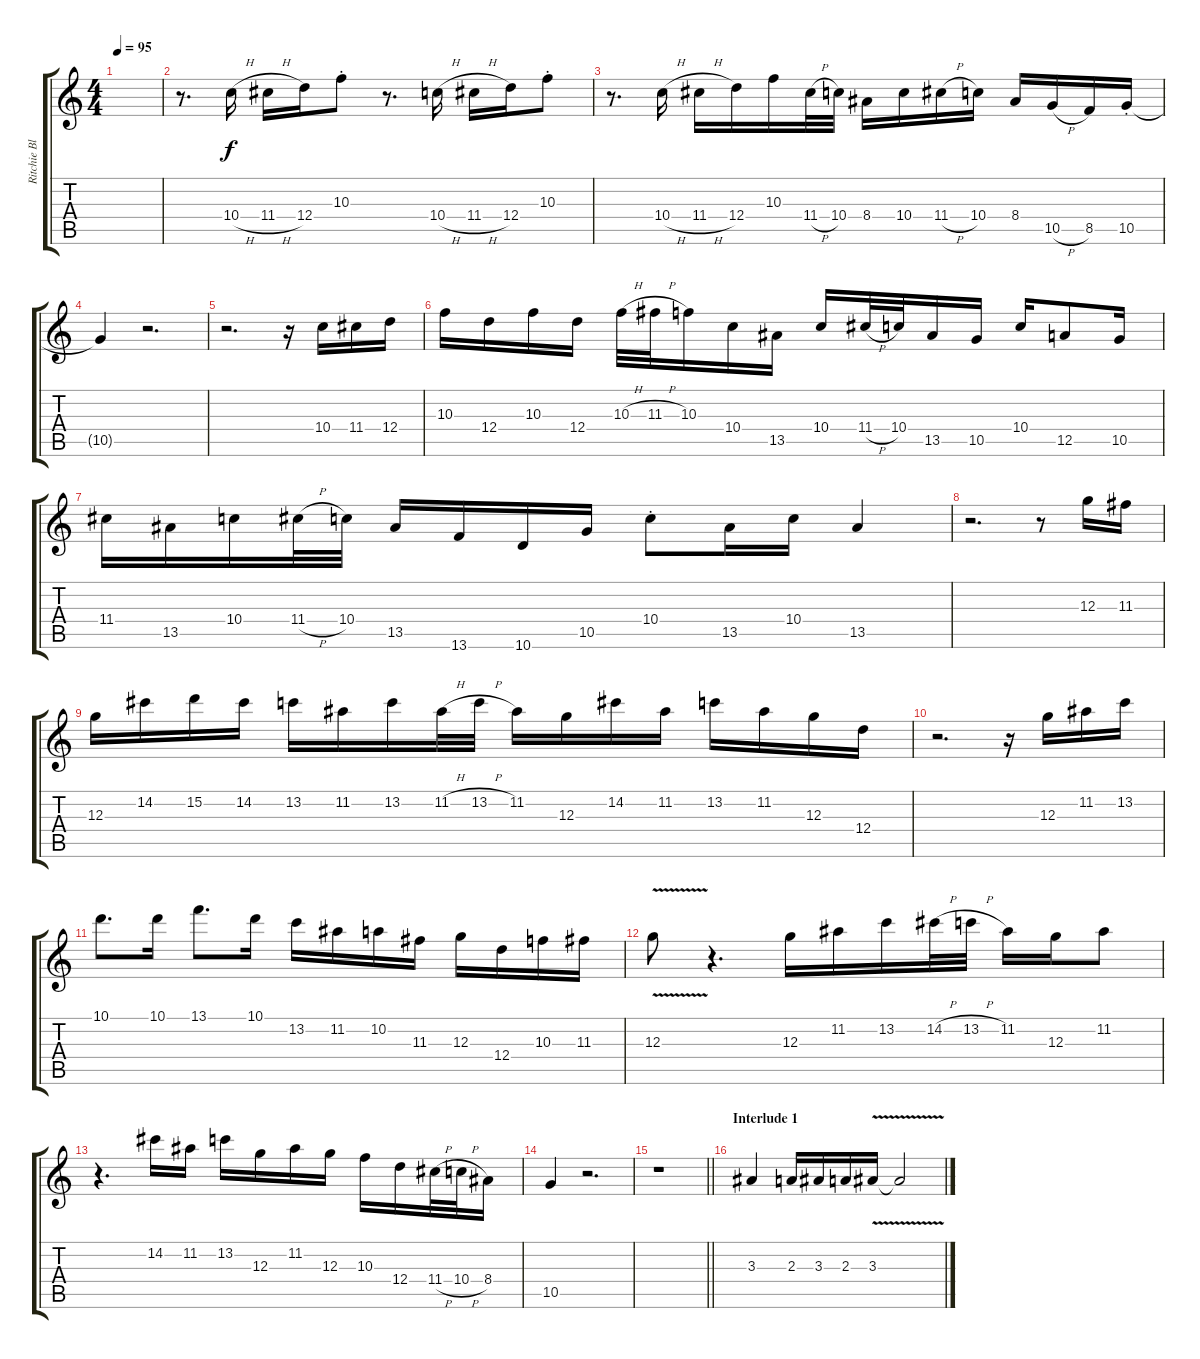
\track ("Ritchie Blackmore - Guitar 1" "Ritchie Bl") {instrument distortionguitar}
\staff {score tabs}
\tuning (E4 B3 G3 D3 A2 E2) {hide}
\ts (4 4)
\tempo 95
\clef g2
\ks c
|
r.8{d} 10.4{h}.16 11.4{h}.16 12.4.16 10.3{st}.8 r.8{d} 10.4{h}.16 11.4{h}.16 12.4.16 10.3{st}.8 |
r.8{d} 10.4{h}.16 11.4{h}.16 12.4.16 10.3.16 11.4{h}.32 10.4.32 8.4.16 10.4.16 11.4{h}.16 10.4.16 8.4.16 10.5{h}.16 8.5.16 10.5{st}.16 |
10.5{t}.4 r.2{d} |
r.2{d} r.16 10.4.16 11.4.16 12.4.16 |
10.3.16 12.4.16 10.3.16 12.4.16 10.3{h}.32 11.3{h}.32 10.3.16 10.4.16 13.5.16 10.4.16 11.4{h}.32 10.4.32 13.5.16 10.5.16 10.4.16 12.5.8 10.5.16 |
11.4.16 13.5.16 10.4.16 11.4{h}.32 10.4.32 13.5.16 13.6.16 10.6.16 10.5.16 10.4{st}.8 13.5.16 10.4.16 13.5.4 |
r.2{d} r.8 12.3.16 11.3.16 |
12.3.16 14.2.16 15.2.16 14.2.16 13.2.16 11.2.16 13.2.16 11.2{h}.32 13.2{h}.32 11.2.16 12.3.16 14.2.16 11.2.16 13.2.16 11.2.16 12.3.16 12.4.16 |
r.2{d} r.16 12.3.16 11.2.16 13.2.16 |
10.1.8{d} 10.1.16 13.1.8{d} 10.1.16 13.2.16 11.2.16 10.2.16 11.3.16 12.3.16 12.4.16 10.3.16 11.3.16 |
12.3{v}.8 r.4{d} 12.3.16 11.2.16 13.2.16 14.2{h}.32 13.2{h}.32 11.2.16 12.3.16 11.2.8 |
r.4{d} 14.2.16 11.2.16 13.2.16 12.3.16 11.2.16 12.3.16 10.3.16 12.4.16 11.4{h}.32 10.4{h}.32 8.4.16 |
10.5.4 r.2{d} |
\barLineRight lightlight
r.1 |
\section ("" "Interlude 1")
3.3.4{instrument distortionguitar} 2.3.16 3.3.16 2.3.16 3.3{v}.16 3.3{t}.2
